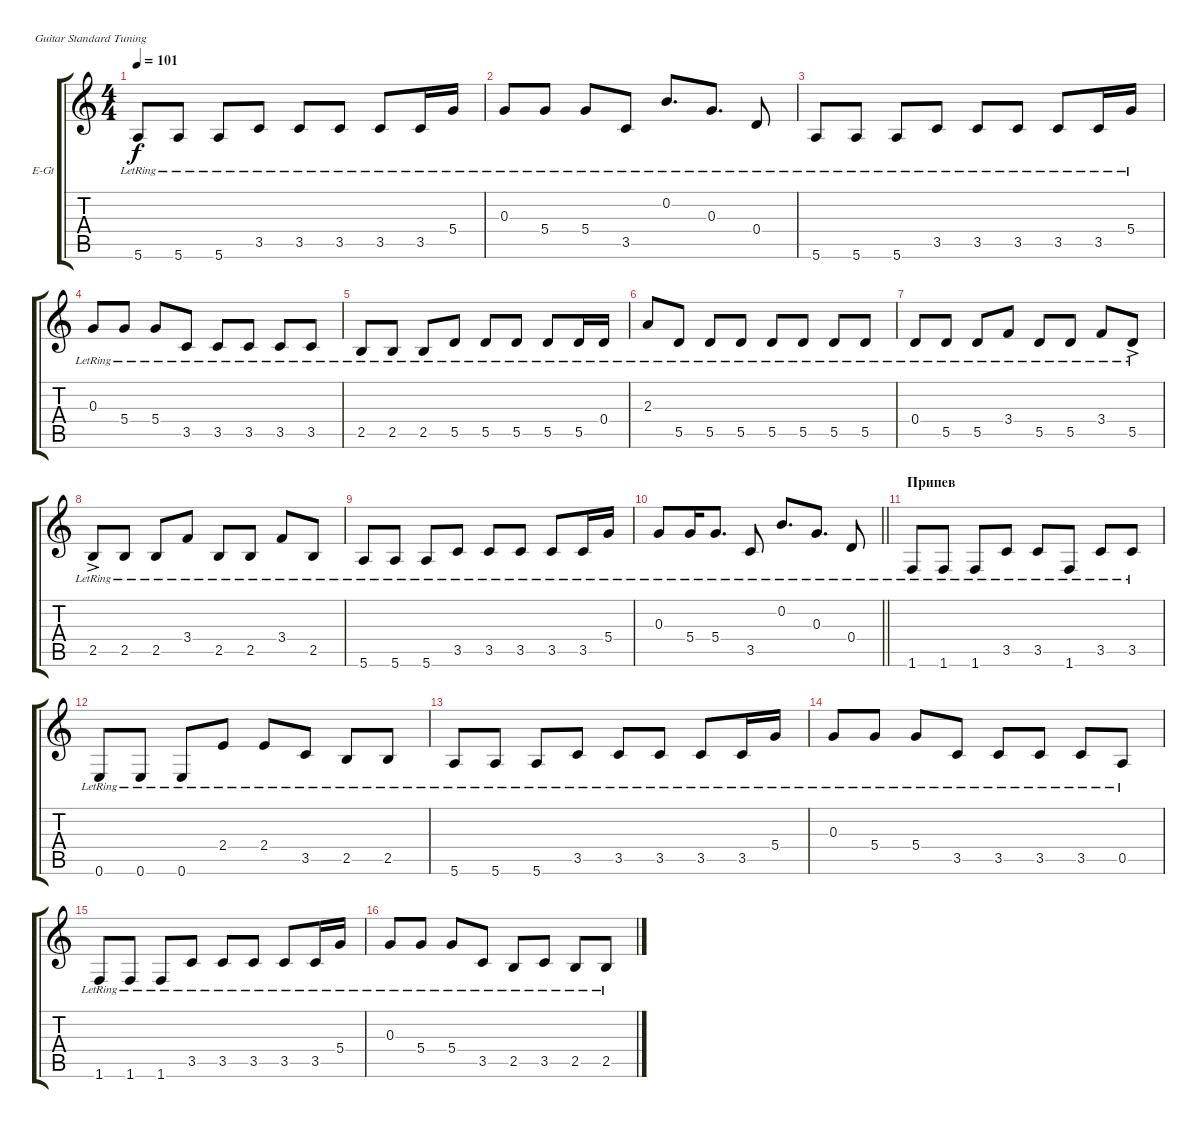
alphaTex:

\bracketExtendMode groupsimilarinstruments
\firstSystemTrackNameOrientation horizontal
\otherSystemsTrackNameOrientation horizontal
\track ("электро чистая" "E-Gt") {instrument electricguitarclean}
\staff {score tabs}
\tuning (E4 B3 G3 D3 A2 E2)
\ts (4 4)
\tempo 101
\clef g2
\ks c
5.6{lr}.8{dy f} 5.6{lr}.8 5.6{lr}.8 3.5{lr}.8 3.5{lr}.8 3.5{lr}.8 3.5{lr}.8 3.5{lr}.16 5.4{lr}.16 |
0.3{lr}.8 5.4{lr}.8 5.4{lr}.8 3.5{lr}.8 0.2{lr}.8{d} 0.3{lr}.8{d} 0.4{lr}.8 |
5.6{lr}.8 5.6{lr}.8 5.6{lr}.8 3.5{lr}.8 3.5{lr}.8 3.5{lr}.8 3.5{lr}.8 3.5{lr}.16 5.4{lr}.16 |
0.3{lr}.8 5.4{lr}.8 5.4{lr}.8 3.5{lr}.8 3.5{lr}.8 3.5{lr}.8 3.5{lr}.8 3.5{lr}.8 |
2.5{lr}.8 2.5{lr}.8 2.5{lr}.8 5.5{lr}.8 5.5{lr}.8 5.5{lr}.8 5.5{lr}.8 5.5{lr}.16 0.4{lr}.16 |
2.3{lr}.8 5.5{lr}.8 5.5{lr}.8 5.5{lr}.8 5.5{lr}.8 5.5{lr}.8 5.5{lr}.8 5.5{lr}.8 |
0.4{lr}.8 5.5{lr}.8 5.5{lr}.8 3.4{lr}.8 5.5{lr}.8 5.5{lr}.8 3.4{lr}.8 5.5{ac lr}.8 |
2.5{ac lr}.8 2.5{lr}.8 2.5{lr}.8 3.4{lr}.8 2.5{lr}.8 2.5{lr}.8 3.4{lr}.8 2.5{lr}.8 |
5.6{lr}.8 5.6{lr}.8 5.6{lr}.8 3.5{lr}.8 3.5{lr}.8 3.5{lr}.8 3.5{lr}.8 3.5{lr}.16 5.4{lr}.16 |
\barLineRight lightlight
0.3{lr}.8 5.4{lr}.16 5.4{lr}.8{d} 3.5{lr}.8 0.2{lr}.8{d} 0.3{lr}.8{d} 0.4{lr}.8 |
\section ("" "Припев")
1.6{lr}.8 1.6{lr}.8 1.6{lr}.8 3.5{lr}.8 3.5{lr}.8 1.6{lr}.8 3.5{lr}.8 3.5{lr}.8 |
0.6{lr}.8 0.6{lr}.8 0.6{lr}.8 2.4{lr}.8 2.4{lr}.8 3.5{lr}.8 2.5{lr}.8 2.5{lr}.8 |
5.6{lr}.8 5.6{lr}.8 5.6{lr}.8 3.5{lr}.8 3.5{lr}.8 3.5{lr}.8 3.5{lr}.8 3.5{lr}.16 5.4{lr}.16 |
0.3{lr}.8 5.4{lr}.8 5.4{lr}.8 3.5{lr}.8 3.5{lr}.8 3.5{lr}.8 3.5{lr}.8 0.5{lr}.8 |
1.6{lr}.8 1.6{lr}.8 1.6{lr}.8 3.5{lr}.8 3.5{lr}.8 3.5{lr}.8 3.5{lr}.8 3.5{lr}.16 5.4{lr}.16 |
0.3{lr}.8 5.4{lr}.8 5.4{lr}.8 3.5{lr}.8 2.5{lr}.8 3.5{lr}.8 2.5{lr}.8 2.5{lr}.8
